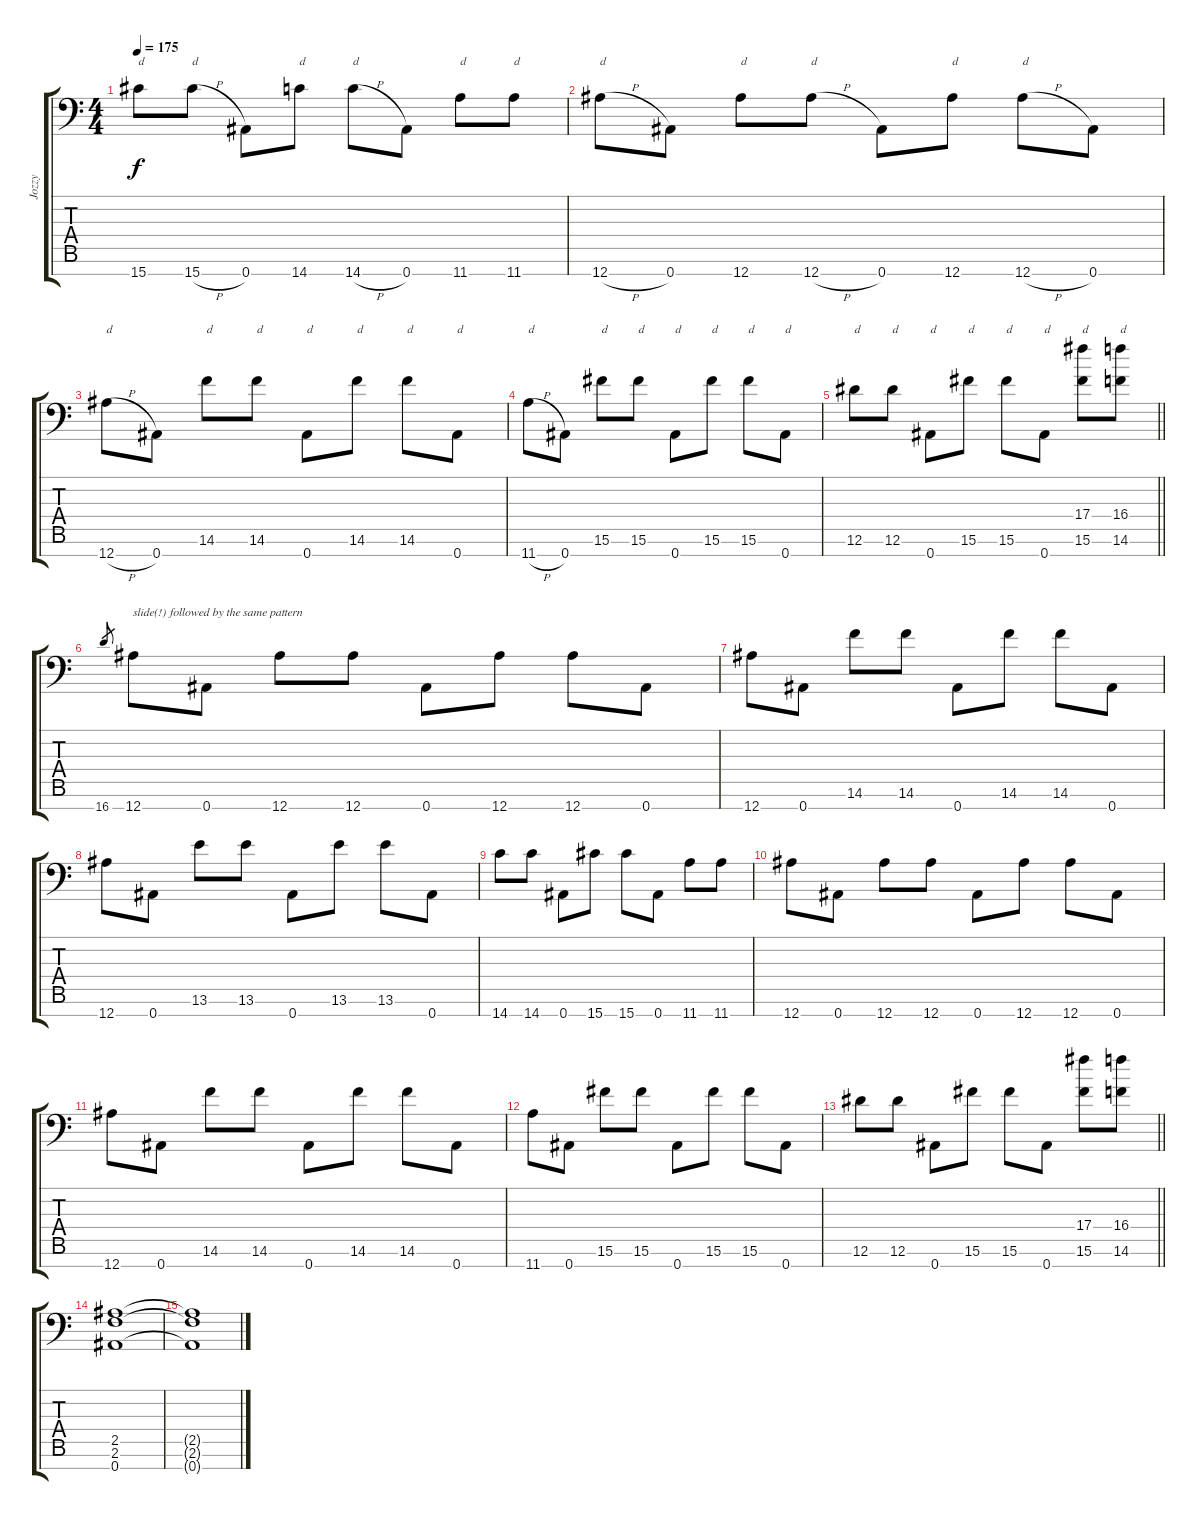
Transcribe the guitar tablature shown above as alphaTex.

\track ("Jozzy" "Jozzy") {instrument distortionguitar}
\staff {score tabs}
\tuning (Eb4 Bb3 Gb3 Db3 Ab2 Eb2 Bb1) {hide}
\ts (4 4)
\tempo 175
\clef f4
\ks c
15.7.8{txt "d" dy f} 15.7{h}.8{txt "d"} 0.7.8 14.7.8{txt "d"} 14.7{h}.8{txt "d"} 0.7.8 11.7.8{txt "d"} 11.7.8{txt "d"} |
12.7{h}.8{txt "d"} 0.7.8 12.7.8{txt "d"} 12.7{h}.8{txt "d"} 0.7.8 12.7.8{txt "d"} 12.7{h}.8{txt "d"} 0.7.8 |
12.7{h}.8{txt "d"} 0.7.8 14.6.8{txt "d"} 14.6.8{txt "d"} 0.7.8{txt "d"} 14.6.8{txt "d"} 14.6.8{txt "d"} 0.7.8{txt "d"} |
11.7{h}.8{txt "d"} 0.7.8 15.6.8{txt "d"} 15.6.8{txt "d"} 0.7.8{txt "d"} 15.6.8{txt "d"} 15.6.8{txt "d"} 0.7.8{txt "d"} |
\barLineRight lightlight
12.6.8{txt "d"} 12.6.8{txt "d"} 0.7.8{txt "d"} 15.6.8{txt "d"} 15.6.8{txt "d"} 0.7.8{txt "d"} (17.4 15.6).8{txt "d"} (16.4 14.6).8{txt "d"} |
\section ("" "")
16.7.8{gr} 12.7.8{txt "slide(!) followed by the same pattern"} 0.7.8 12.7.8 12.7.8 0.7.8 12.7.8 12.7.8 0.7.8 |
12.7.8 0.7.8 14.6.8 14.6.8 0.7.8 14.6.8 14.6.8 0.7.8 |
12.7.8 0.7.8 13.6.8 13.6.8 0.7.8 13.6.8 13.6.8 0.7.8 |
14.7.8 14.7.8 0.7.8 15.7.8 15.7.8 0.7.8 11.7.8 11.7.8 |
12.7.8 0.7.8 12.7.8 12.7.8 0.7.8 12.7.8 12.7.8 0.7.8 |
12.7.8 0.7.8 14.6.8 14.6.8 0.7.8 14.6.8 14.6.8 0.7.8 |
11.7.8 0.7.8 15.6.8 15.6.8 0.7.8 15.6.8 15.6.8 0.7.8 |
\barLineRight lightlight
12.6.8 12.6.8 0.7.8 15.6.8 15.6.8 0.7.8 (17.4 15.6).8 (16.4 14.6).8 |
(2.5 2.6 0.7).1 |
(2.5{t} 2.6{t} 0.7{t}).1
